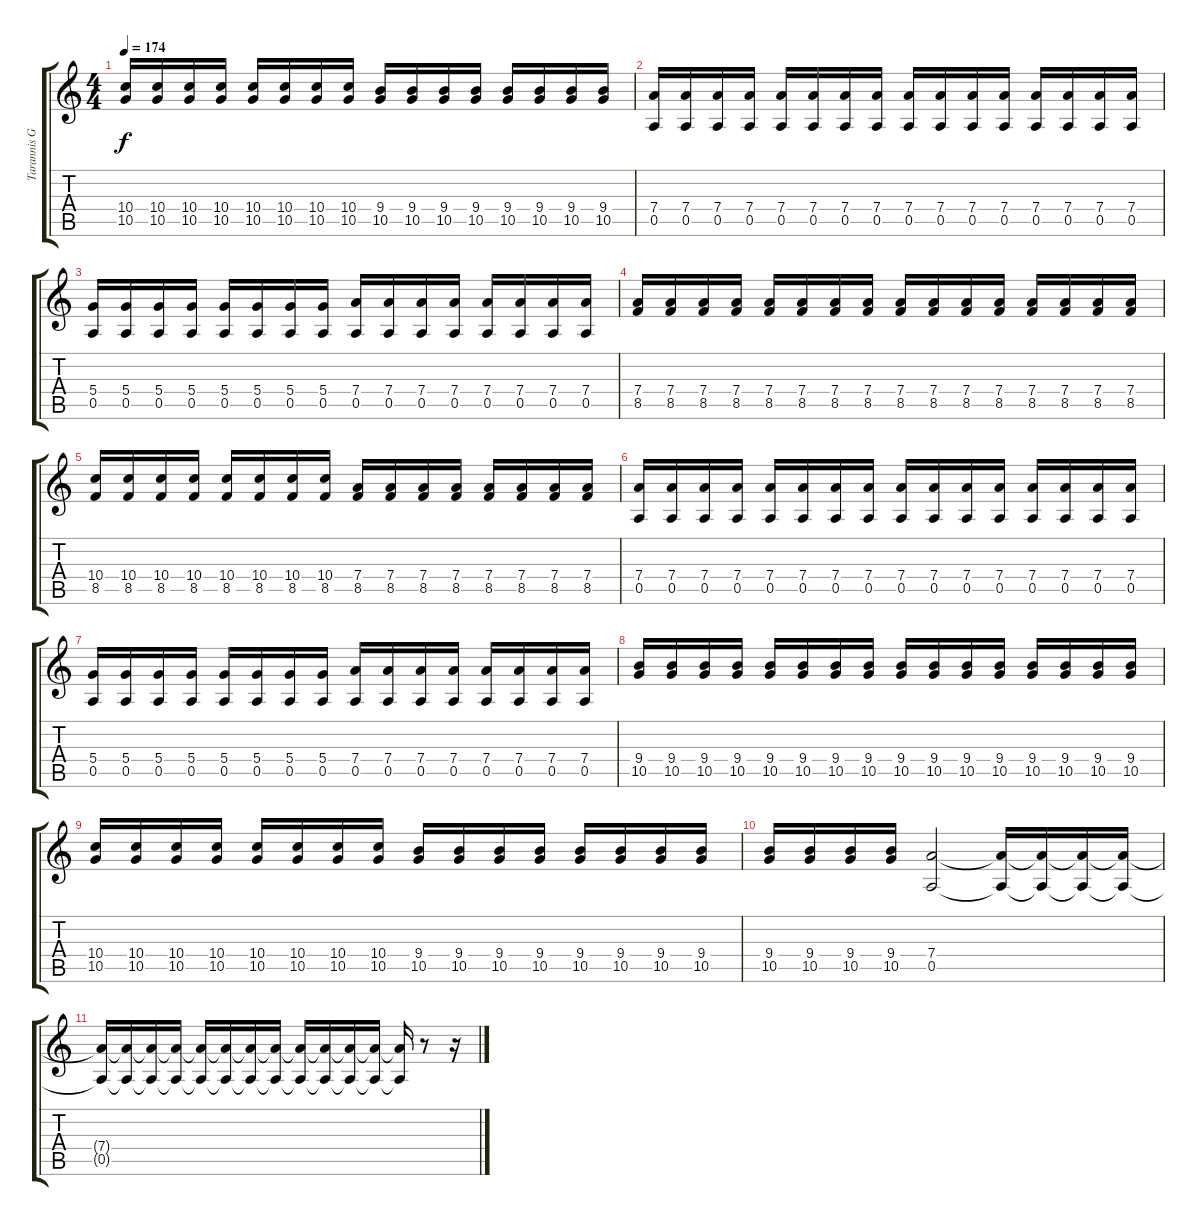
\track ("Tarannis Guitar 1" "Tarannis G") {instrument distortionguitar}
\staff {score tabs}
\tuning (E4 B3 G3 D3 A2 E2) {hide}
\ts (4 4)
\tempo 174
\clef g2
\ks c
(10.4 10.5).16{dy f} (10.4 10.5).16 (10.4 10.5).16 (10.4 10.5).16 (10.4 10.5).16 (10.4 10.5).16 (10.4 10.5).16 (10.4 10.5).16 (9.4 10.5).16 (9.4 10.5).16 (9.4 10.5).16 (9.4 10.5).16 (9.4 10.5).16 (9.4 10.5).16 (9.4 10.5).16 (9.4 10.5).16 |
(7.4 0.5).16 (7.4 0.5).16 (7.4 0.5).16 (7.4 0.5).16 (7.4 0.5).16 (7.4 0.5).16 (7.4 0.5).16 (7.4 0.5).16 (7.4 0.5).16 (7.4 0.5).16 (7.4 0.5).16 (7.4 0.5).16 (7.4 0.5).16 (7.4 0.5).16 (7.4 0.5).16 (7.4 0.5).16 |
(5.4 0.5).16 (5.4 0.5).16 (5.4 0.5).16 (5.4 0.5).16 (5.4 0.5).16 (5.4 0.5).16 (5.4 0.5).16 (5.4 0.5).16 (7.4 0.5).16 (7.4 0.5).16 (7.4 0.5).16 (7.4 0.5).16 (7.4 0.5).16 (7.4 0.5).16 (7.4 0.5).16 (7.4 0.5).16 |
(7.4 8.5).16 (7.4 8.5).16 (7.4 8.5).16 (7.4 8.5).16 (7.4 8.5).16 (7.4 8.5).16 (7.4 8.5).16 (7.4 8.5).16 (7.4 8.5).16 (7.4 8.5).16 (7.4 8.5).16 (7.4 8.5).16 (7.4 8.5).16 (7.4 8.5).16 (7.4 8.5).16 (7.4 8.5).16 |
(10.4 8.5).16 (10.4 8.5).16 (10.4 8.5).16 (10.4 8.5).16 (10.4 8.5).16 (10.4 8.5).16 (10.4 8.5).16 (10.4 8.5).16 (7.4 8.5).16 (7.4 8.5).16 (7.4 8.5).16 (7.4 8.5).16 (7.4 8.5).16 (7.4 8.5).16 (7.4 8.5).16 (7.4 8.5).16 |
(7.4 0.5).16 (7.4 0.5).16 (7.4 0.5).16 (7.4 0.5).16 (7.4 0.5).16 (7.4 0.5).16 (7.4 0.5).16 (7.4 0.5).16 (7.4 0.5).16 (7.4 0.5).16 (7.4 0.5).16 (7.4 0.5).16 (7.4 0.5).16 (7.4 0.5).16 (7.4 0.5).16 (7.4 0.5).16 |
(5.4 0.5).16 (5.4 0.5).16 (5.4 0.5).16 (5.4 0.5).16 (5.4 0.5).16 (5.4 0.5).16 (5.4 0.5).16 (5.4 0.5).16 (7.4 0.5).16 (7.4 0.5).16 (7.4 0.5).16 (7.4 0.5).16 (7.4 0.5).16 (7.4 0.5).16 (7.4 0.5).16 (7.4 0.5).16 |
(9.4 10.5).16 (9.4 10.5).16 (9.4 10.5).16 (9.4 10.5).16 (9.4 10.5).16 (9.4 10.5).16 (9.4 10.5).16 (9.4 10.5).16 (9.4 10.5).16 (9.4 10.5).16 (9.4 10.5).16 (9.4 10.5).16 (9.4 10.5).16 (9.4 10.5).16 (9.4 10.5).16 (9.4 10.5).16 |
(10.4 10.5).16 (10.4 10.5).16 (10.4 10.5).16 (10.4 10.5).16 (10.4 10.5).16 (10.4 10.5).16 (10.4 10.5).16 (10.4 10.5).16 (9.4 10.5).16 (9.4 10.5).16 (9.4 10.5).16 (9.4 10.5).16 (9.4 10.5).16 (9.4 10.5).16 (9.4 10.5).16 (9.4 10.5).16 |
(9.4 10.5).16 (9.4 10.5).16 (9.4 10.5).16 (9.4 10.5).16 (7.4 0.5).2 (7.4{t} 0.5{t}).16 (7.4{t} 0.5{t}).16 (7.4{t} 0.5{t}).16 (7.4{t} 0.5{t}).16 |
(7.4{t} 0.5{t}).16 (7.4{t} 0.5{t}).16 (7.4{t} 0.5{t}).16 (7.4{t} 0.5{t}).16 (7.4{t} 0.5{t}).16 (7.4{t} 0.5{t}).16 (7.4{t} 0.5{t}).16 (7.4{t} 0.5{t}).16 (7.4{t} 0.5{t}).16 (7.4{t} 0.5{t}).16 (7.4{t} 0.5{t}).16 (7.4{t} 0.5{t}).16 (7.4{t} 0.5{t}).16 r.8 r.16
